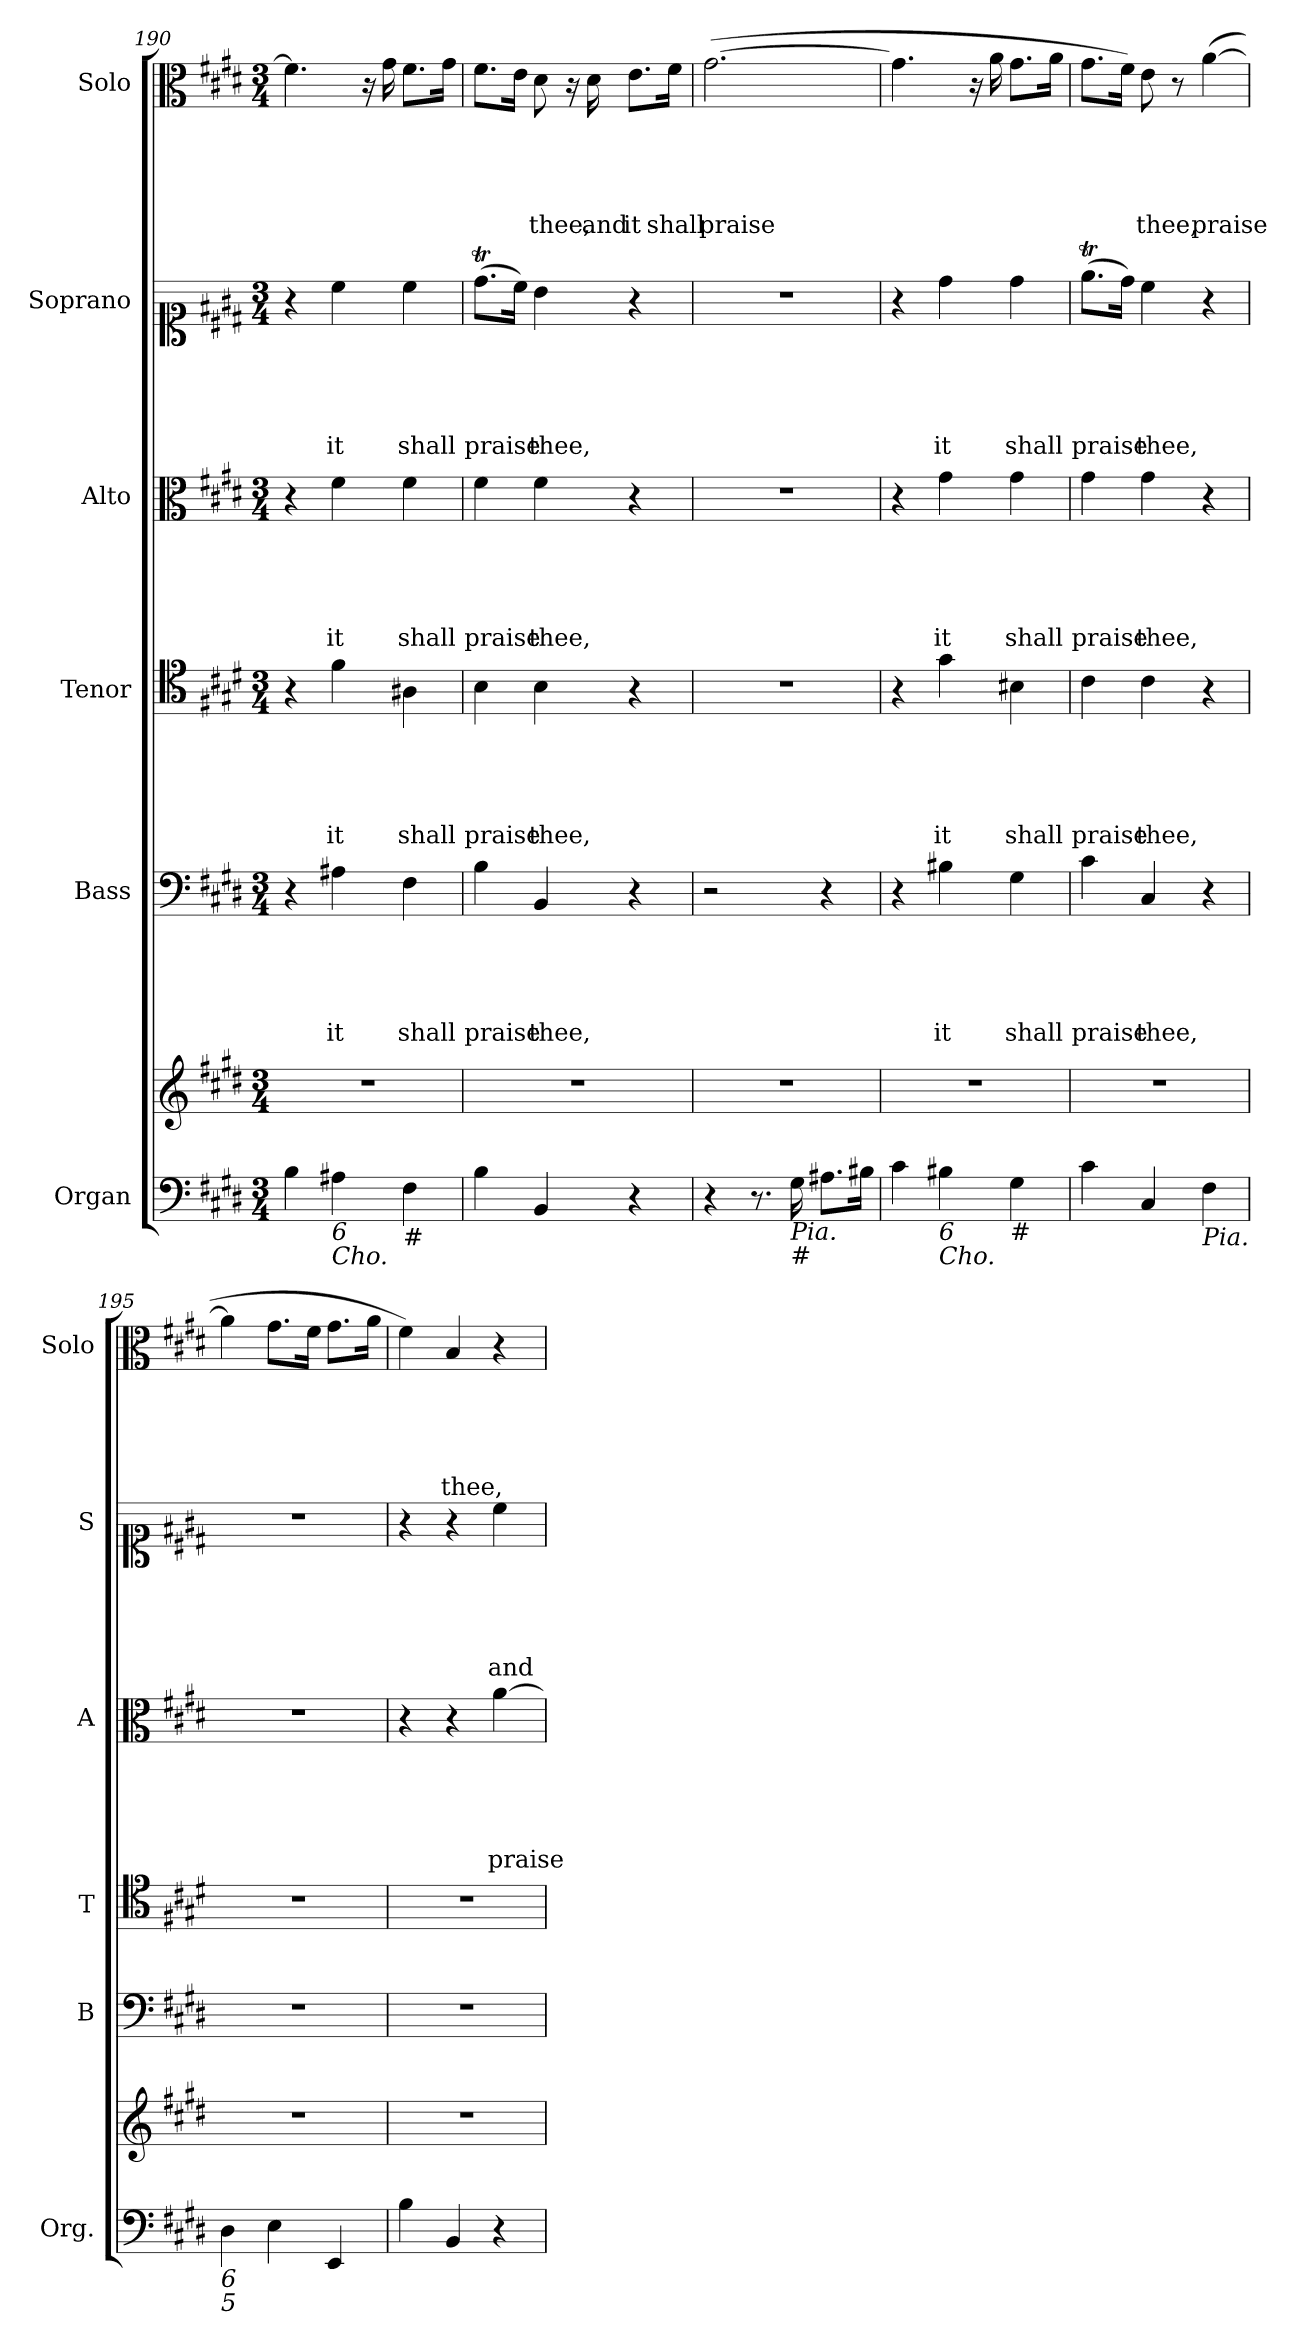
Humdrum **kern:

**kern	**kern	**kern	**text	**text	**text	**text	**text	**kern	**text	**text	**text	**text	**text	**kern	**text	**text	**text	**text	**text	**kern	**text	**text	**text	**text	**text	**kern	**text	**text	**text	**text	**text
*part6	*part6	*part5	*part5	*part5	*part5	*part5	*part5	*part4	*part4	*part4	*part4	*part4	*part4	*part3	*part3	*part3	*part3	*part3	*part3	*part2	*part2	*part2	*part2	*part2	*part2	*part1	*part1	*part1	*part1	*part1	*part1
*staff7	*staff6	*staff5	*staff5	*staff5	*staff5	*staff5	*staff5	*staff4	*staff4	*staff4	*staff4	*staff4	*staff4	*staff3	*staff3	*staff3	*staff3	*staff3	*staff3	*staff2	*staff2	*staff2	*staff2	*staff2	*staff2	*staff1	*staff1	*staff1	*staff1	*staff1	*staff1
*I"Organ	*	*I"Bass	*	*	*	*	*	*I"Tenor	*	*	*	*	*	*I"Alto	*	*	*	*	*	*I"Soprano	*	*	*	*	*	*I"Solo	*	*	*	*	*
*I'Org.	*	*I'B	*	*	*	*	*	*I'T	*	*	*	*	*	*I'A	*	*	*	*	*	*I'S	*	*	*	*	*	*I'Solo	*	*	*	*	*
*clefF4	*clefG2	*clefF4	*	*	*	*	*	*clefC4	*	*	*	*	*	*clefC3	*	*	*	*	*	*clefC1	*	*	*	*	*	*clefC3	*	*	*	*	*
*k[f#c#g#d#]	*k[f#c#g#d#]	*k[f#c#g#d#]	*	*	*	*	*	*k[f#c#g#d#]	*	*	*	*	*	*k[f#c#g#d#]	*	*	*	*	*	*k[f#c#g#d#]	*	*	*	*	*	*k[f#c#g#d#]	*	*	*	*	*
*E:	*E:	*E:	*	*	*	*	*	*E:	*	*	*	*	*	*E:	*	*	*	*	*	*E:	*	*	*	*	*	*E:	*	*	*	*	*
*M3/4	*M3/4	*M3/4	*	*	*	*	*	*M3/4	*	*	*	*	*	*M3/4	*	*	*	*	*	*M3/4	*	*	*	*	*	*M3/4	*	*	*	*	*
=190	=190	=190	=190	=190	=190	=190	=190	=190	=190	=190	=190	=190	=190	=190	=190	=190	=190	=190	=190	=190	=190	=190	=190	=190	=190	=190	=190	=190	=190	=190	=190
4B\	2.r	4r	.	.	.	.	.	4r	.	.	.	.	.	4r	.	.	.	.	.	4r	.	.	.	.	.	4.f#\]	.	.	.	.	.
!LO:TX:b:i:t=6	!	!	!	!	!	!	!	!	!	!	!	!	!	!	!	!	!	!	!	!	!	!	!	!	!	!	!	!	!	!	!
!LO:TX:b:i:t=Cho.	!	!	!	!	!	!	!	!	!	!	!	!	!	!	!	!	!	!	!	!	!	!	!	!	!	!	!	!	!	!	!
!	!	!	!	!	!	!	!LO:LY:b	!	!	!	!	!	!LO:LY:b	!	!	!	!	!	!LO:LY:b	!	!	!	!	!	!LO:LY:b	!	!	!	!	!	!
4A#X\	.	4A#X\	.	.	.	.	it	4f#\	.	.	.	.	it	4f#\	.	.	.	.	it	4cc#\	.	.	.	.	it	.	.	.	.	.	.
.	.	.	.	.	.	.	.	.	.	.	.	.	.	.	.	.	.	.	.	.	.	.	.	.	.	16r	.	.	.	.	.
.	.	.	.	.	.	.	.	.	.	.	.	.	.	.	.	.	.	.	.	.	.	.	.	.	.	16g#\	.	.	.	.	.
!LO:TX:b:i:t=#	!	!	!	!	!	!	!	!	!	!	!	!	!	!	!	!	!	!	!	!	!	!	!	!	!	!	!	!	!	!	!
!	!	!	!	!	!	!	!LO:LY:b	!	!	!	!	!	!LO:LY:b	!	!	!	!	!	!LO:LY:b	!	!	!	!	!	!LO:LY:b	!	!	!	!	!	!
4F#\	.	4F#\	.	.	.	.	shall	4A#X\	.	.	.	.	shall	4f#\	.	.	.	.	shall	4cc#\	.	.	.	.	shall	8.f#\L	.	.	.	.	.
.	.	.	.	.	.	.	.	.	.	.	.	.	.	.	.	.	.	.	.	.	.	.	.	.	.	16g#\Jk	.	.	.	.	.
!!LO:LB:g=z
=191	=191	=191	=191	=191	=191	=191	=191	=191	=191	=191	=191	=191	=191	=191	=191	=191	=191	=191	=191	=191	=191	=191	=191	=191	=191	=191	=191	=191	=191	=191	=191
!	!	!	!	!	!	!	!LO:LY:b	!	!	!	!	!	!LO:LY:b	!	!	!	!	!	!LO:LY:b	!	!	!	!	!	!LO:LY:b	!	!	!	!	!	!
4B\	2.r	4B\	.	.	.	.	praise	4B\	.	.	.	.	praise	4f#\	.	.	.	.	praise	(>8.dd#t\L	.	.	.	.	praise	8.f#\L	.	.	.	.	.
.	.	.	.	.	.	.	.	.	.	.	.	.	.	.	.	.	.	.	.	16cc#\Jk)	.	.	.	.	.	16e\Jk	.	.	.	.	.
!	!	!	!	!	!	!	!LO:LY:b	!	!	!	!	!	!LO:LY:b	!	!	!	!	!	!LO:LY:b	!	!	!	!	!	!LO:LY:b	!	!	!	!	!	!LO:LY:b
4BB/	.	4BB/	.	.	.	.	thee,	4B\	.	.	.	.	thee,	4f#\	.	.	.	.	thee,	4b\	.	.	.	.	thee,	8d#\	.	.	.	.	thee,
.	.	.	.	.	.	.	.	.	.	.	.	.	.	.	.	.	.	.	.	.	.	.	.	.	.	16r	.	.	.	.	.
!	!	!	!	!	!	!	!	!	!	!	!	!	!	!	!	!	!	!	!	!	!	!	!	!	!	!	!	!	!	!	!LO:LY:b
.	.	.	.	.	.	.	.	.	.	.	.	.	.	.	.	.	.	.	.	.	.	.	.	.	.	16d#\	.	.	.	.	and
!	!	!	!	!	!	!	!	!	!	!	!	!	!	!	!	!	!	!	!	!	!	!	!	!	!	!	!	!	!	!	!LO:LY:b
4r	.	4r	.	.	.	.	.	4r	.	.	.	.	.	4r	.	.	.	.	.	4r	.	.	.	.	.	8.e\L	.	.	.	.	it
!	!	!	!	!	!	!	!	!	!	!	!	!	!	!	!	!	!	!	!	!	!	!	!	!	!	!	!	!	!	!	!LO:LY:b
.	.	.	.	.	.	.	.	.	.	.	.	.	.	.	.	.	.	.	.	.	.	.	.	.	.	16f#\Jk	.	.	.	.	shall
=192	=192	=192	=192	=192	=192	=192	=192	=192	=192	=192	=192	=192	=192	=192	=192	=192	=192	=192	=192	=192	=192	=192	=192	=192	=192	=192	=192	=192	=192	=192	=192
!	!	!	!	!	!	!	!	!	!	!	!	!	!	!	!	!	!	!	!	!	!	!	!	!	!	!	!	!	!	!	!LO:LY:b
4r	2.r	2r	.	.	.	.	.	2.r	.	.	.	.	.	2.r	.	.	.	.	.	2.r	.	.	.	.	.	(>[2.g#\	.	.	.	.	praise
8.r	.	.	.	.	.	.	.	.	.	.	.	.	.	.	.	.	.	.	.	.	.	.	.	.	.	.	.	.	.	.	.
!LO:TX:b:i:t=Pia.	!	!	!	!	!	!	!	!	!	!	!	!	!	!	!	!	!	!	!	!	!	!	!	!	!	!	!	!	!	!	!
!LO:TX:b:i:t=#	!	!	!	!	!	!	!	!	!	!	!	!	!	!	!	!	!	!	!	!	!	!	!	!	!	!	!	!	!	!	!
16G#\	.	.	.	.	.	.	.	.	.	.	.	.	.	.	.	.	.	.	.	.	.	.	.	.	.	.	.	.	.	.	.
8.A#X\L	.	4r	.	.	.	.	.	.	.	.	.	.	.	.	.	.	.	.	.	.	.	.	.	.	.	.	.	.	.	.	.
16B#X\Jk	.	.	.	.	.	.	.	.	.	.	.	.	.	.	.	.	.	.	.	.	.	.	.	.	.	.	.	.	.	.	.
=193	=193	=193	=193	=193	=193	=193	=193	=193	=193	=193	=193	=193	=193	=193	=193	=193	=193	=193	=193	=193	=193	=193	=193	=193	=193	=193	=193	=193	=193	=193	=193
4c#\	2.r	4r	.	.	.	.	.	4r	.	.	.	.	.	4r	.	.	.	.	.	4r	.	.	.	.	.	4.g#\]	.	.	.	.	.
!LO:TX:b:i:t=6	!	!	!	!	!	!	!	!	!	!	!	!	!	!	!	!	!	!	!	!	!	!	!	!	!	!	!	!	!	!	!
!LO:TX:b:i:t=Cho.	!	!	!	!	!	!	!	!	!	!	!	!	!	!	!	!	!	!	!	!	!	!	!	!	!	!	!	!	!	!	!
!	!	!	!	!	!	!	!LO:LY:b	!	!	!	!	!	!LO:LY:b	!	!	!	!	!	!LO:LY:b	!	!	!	!	!	!LO:LY:b	!	!	!	!	!	!
4B#X\	.	4B#X\	.	.	.	.	it	4g#\	.	.	.	.	it	4g#\	.	.	.	.	it	4dd#\	.	.	.	.	it	.	.	.	.	.	.
.	.	.	.	.	.	.	.	.	.	.	.	.	.	.	.	.	.	.	.	.	.	.	.	.	.	16r	.	.	.	.	.
.	.	.	.	.	.	.	.	.	.	.	.	.	.	.	.	.	.	.	.	.	.	.	.	.	.	16a\	.	.	.	.	.
!LO:TX:b:i:t=#	!	!	!	!	!	!	!	!	!	!	!	!	!	!	!	!	!	!	!	!	!	!	!	!	!	!	!	!	!	!	!
!	!	!	!	!	!	!	!LO:LY:b	!	!	!	!	!	!LO:LY:b	!	!	!	!	!	!LO:LY:b	!	!	!	!	!	!LO:LY:b	!	!	!	!	!	!
4G#\	.	4G#\	.	.	.	.	shall	4B#X\	.	.	.	.	shall	4g#\	.	.	.	.	shall	4dd#\	.	.	.	.	shall	8.g#\L	.	.	.	.	.
.	.	.	.	.	.	.	.	.	.	.	.	.	.	.	.	.	.	.	.	.	.	.	.	.	.	16a\Jk	.	.	.	.	.
=194	=194	=194	=194	=194	=194	=194	=194	=194	=194	=194	=194	=194	=194	=194	=194	=194	=194	=194	=194	=194	=194	=194	=194	=194	=194	=194	=194	=194	=194	=194	=194
!	!	!	!	!	!	!	!LO:LY:b	!	!	!	!	!	!LO:LY:b	!	!	!	!	!	!LO:LY:b	!	!	!	!	!	!LO:LY:b	!	!	!	!	!	!
4c#\	2.r	4c#\	.	.	.	.	praise	4c#\	.	.	.	.	praise	4g#\	.	.	.	.	praise	(>8.eeT\L	.	.	.	.	praise	8.g#\L	.	.	.	.	.
.	.	.	.	.	.	.	.	.	.	.	.	.	.	.	.	.	.	.	.	16dd#\Jk)	.	.	.	.	.	16f#\Jk)	.	.	.	.	.
!	!	!	!	!	!	!	!LO:LY:b	!	!	!	!	!	!LO:LY:b	!	!	!	!	!	!LO:LY:b	!	!	!	!	!	!LO:LY:b	!	!	!	!	!	!LO:LY:b
4C#/	.	4C#/	.	.	.	.	thee,	4c#\	.	.	.	.	thee,	4g#\	.	.	.	.	thee,	4cc#\	.	.	.	.	thee,	8e\	.	.	.	.	thee,
.	.	.	.	.	.	.	.	.	.	.	.	.	.	.	.	.	.	.	.	.	.	.	.	.	.	8r	.	.	.	.	.
!LO:TX:b:i:t=Pia.	!	!	!	!	!	!	!	!	!	!	!	!	!	!	!	!	!	!	!	!	!	!	!	!	!	!	!	!	!	!	!
!	!	!	!	!	!	!	!	!	!	!	!	!	!	!	!	!	!	!	!	!	!	!	!	!	!	!	!	!	!	!	!LO:LY:b
4F#\	.	4r	.	.	.	.	.	4r	.	.	.	.	.	4r	.	.	.	.	.	4r	.	.	.	.	.	(>[4a\	.	.	.	.	praise
=195	=195	=195	=195	=195	=195	=195	=195	=195	=195	=195	=195	=195	=195	=195	=195	=195	=195	=195	=195	=195	=195	=195	=195	=195	=195	=195	=195	=195	=195	=195	=195
!LO:TX:b:i:t=6	!	!	!	!	!	!	!	!	!	!	!	!	!	!	!	!	!	!	!	!	!	!	!	!	!	!	!	!	!	!	!
!LO:TX:b:i:t=5	!	!	!	!	!	!	!	!	!	!	!	!	!	!	!	!	!	!	!	!	!	!	!	!	!	!	!	!	!	!	!
4D#\	2.r	2.r	.	.	.	.	.	2.r	.	.	.	.	.	2.r	.	.	.	.	.	2.r	.	.	.	.	.	4a\]	.	.	.	.	.
4E\	.	.	.	.	.	.	.	.	.	.	.	.	.	.	.	.	.	.	.	.	.	.	.	.	.	8.g#\L	.	.	.	.	.
.	.	.	.	.	.	.	.	.	.	.	.	.	.	.	.	.	.	.	.	.	.	.	.	.	.	16f#\Jk	.	.	.	.	.
4EE/	.	.	.	.	.	.	.	.	.	.	.	.	.	.	.	.	.	.	.	.	.	.	.	.	.	8.g#\L	.	.	.	.	.
.	.	.	.	.	.	.	.	.	.	.	.	.	.	.	.	.	.	.	.	.	.	.	.	.	.	16a\Jk	.	.	.	.	.
!!LO:PB:g=z
=196	=196	=196	=196	=196	=196	=196	=196	=196	=196	=196	=196	=196	=196	=196	=196	=196	=196	=196	=196	=196	=196	=196	=196	=196	=196	=196	=196	=196	=196	=196	=196
4B\	2.r	2.r	.	.	.	.	.	2.r	.	.	.	.	.	4r	.	.	.	.	.	4r	.	.	.	.	.	4f#\)	.	.	.	.	.
!	!	!	!	!	!	!	!	!	!	!	!	!	!	!	!	!	!	!	!	!	!	!	!	!	!	!	!	!	!	!	!LO:LY:b
4BB/	.	.	.	.	.	.	.	.	.	.	.	.	.	4r	.	.	.	.	.	4r	.	.	.	.	.	4B/	.	.	.	.	thee,
!	!	!	!	!	!	!	!	!	!	!	!	!	!	!	!	!	!	!	!LO:LY:b	!	!	!	!	!	!LO:LY:b	!	!	!	!	!	!
4r	.	.	.	.	.	.	.	.	.	.	.	.	.	[4a\	.	.	.	.	praise	4cc#\	.	.	.	.	and	4r	.	.	.	.	.
=	=	=	=	=	=	=	=	=	=	=	=	=	=	=	=	=	=	=	=	=	=	=	=	=	=	=	=	=	=	=	=
*-	*-	*-	*-	*-	*-	*-	*-	*-	*-	*-	*-	*-	*-	*-	*-	*-	*-	*-	*-	*-	*-	*-	*-	*-	*-	*-	*-	*-	*-	*-	*-
